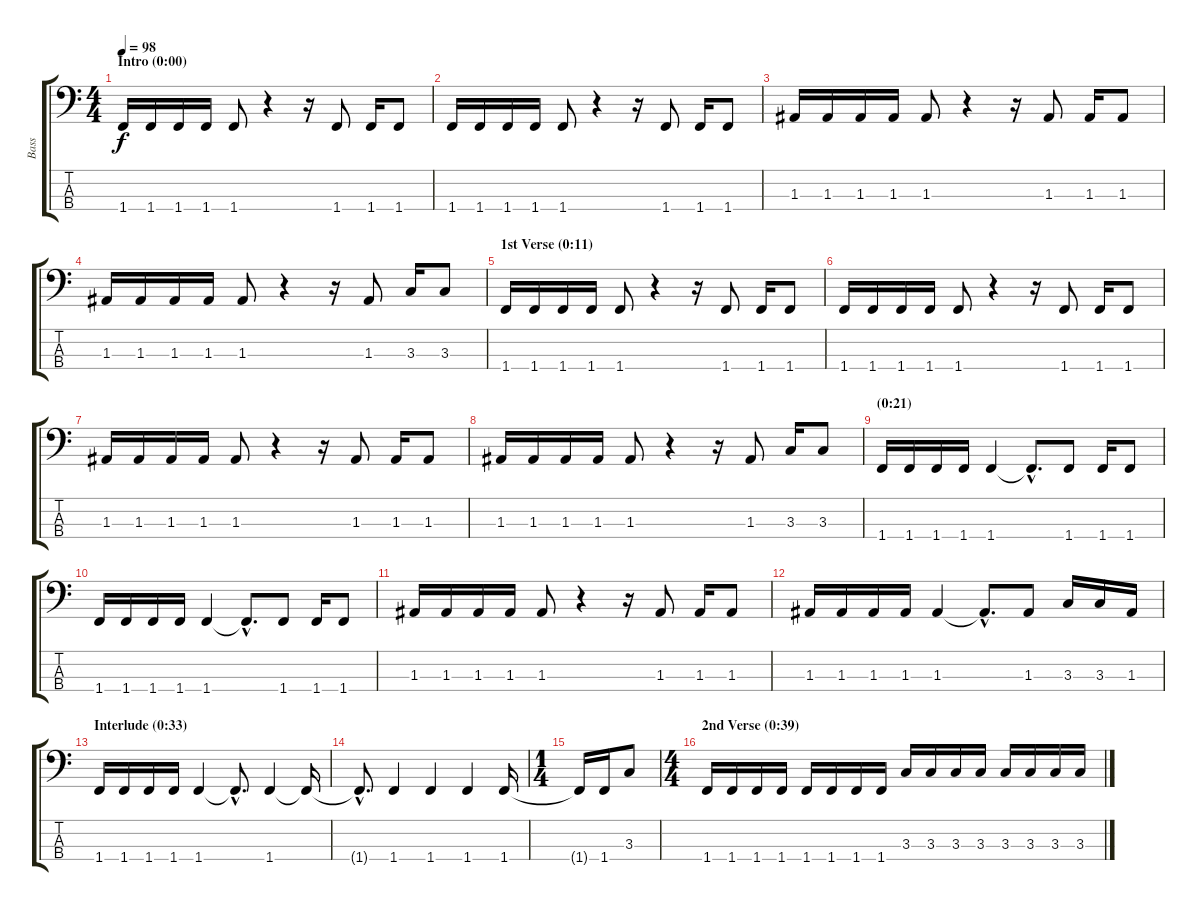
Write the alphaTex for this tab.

\track ("Bass" "Bass") {instrument electricbassfinger}
\staff {score tabs}
\tuning (G2 D2 A1 E1) {hide}
\ts (4 4)
\section ("" "Intro (0:00)")
\tempo 98
\tempo 87
\tempo 98
\clef f4
\ks c
1.4.16{dy f instrument electricbassfinger} 1.4.16 1.4.16 1.4.16 1.4.8 r.4 r.16 1.4.8 1.4.16 1.4.8 |
1.4.16 1.4.16 1.4.16 1.4.16 1.4.8 r.4 r.16 1.4.8 1.4.16 1.4.8 |
1.3.16 1.3.16 1.3.16 1.3.16 1.3.8 r.4 r.16 1.3.8 1.3.16 1.3.8 |
1.3.16 1.3.16 1.3.16 1.3.16 1.3.8 r.4 r.16 1.3.8 3.3.16 3.3.8 |
\section ("" "1st Verse (0:11)")
1.4.16 1.4.16 1.4.16 1.4.16 1.4.8 r.4 r.16 1.4.8 1.4.16 1.4.8 |
1.4.16 1.4.16 1.4.16 1.4.16 1.4.8 r.4 r.16 1.4.8 1.4.16 1.4.8 |
1.3.16 1.3.16 1.3.16 1.3.16 1.3.8 r.4 r.16 1.3.8 1.3.16 1.3.8 |
1.3.16 1.3.16 1.3.16 1.3.16 1.3.8 r.4 r.16 1.3.8 3.3.16 3.3.8 |
\section ("" "(0:21)")
1.4.16 1.4.16 1.4.16 1.4.16 1.4.4 1.4{hac t}.8{d} 1.4.8 1.4.16 1.4.8 |
1.4.16 1.4.16 1.4.16 1.4.16 1.4.4 1.4{hac t}.8{d} 1.4.8 1.4.16 1.4.8 |
1.3.16 1.3.16 1.3.16 1.3.16 1.3.8 r.4 r.16 1.3.8 1.3.16 1.3.8 |
1.3.16 1.3.16 1.3.16 1.3.16 1.3.4 1.3{hac t}.8{d} 1.3.8 3.3.16 3.3.16 1.3.16 |
\section ("" "Interlude (0:33)")
1.4.16 1.4.16 1.4.16 1.4.16 1.4.4 1.4{hac t}.8{d} 1.4.4 1.4{t}.16 |
1.4{hac t}.8{d} 1.4.4 1.4.4 1.4.4 1.4.16 |
\ts (1 4)
1.4{t}.16 1.4.16 3.3.8 |
\ts (4 4)
\section ("" "2nd Verse (0:39)")
1.4.16 1.4.16 1.4.16 1.4.16 1.4.16 1.4.16 1.4.16 1.4.16 3.3.16 3.3.16 3.3.16 3.3.16 3.3.16 3.3.16 3.3.16 3.3.16
